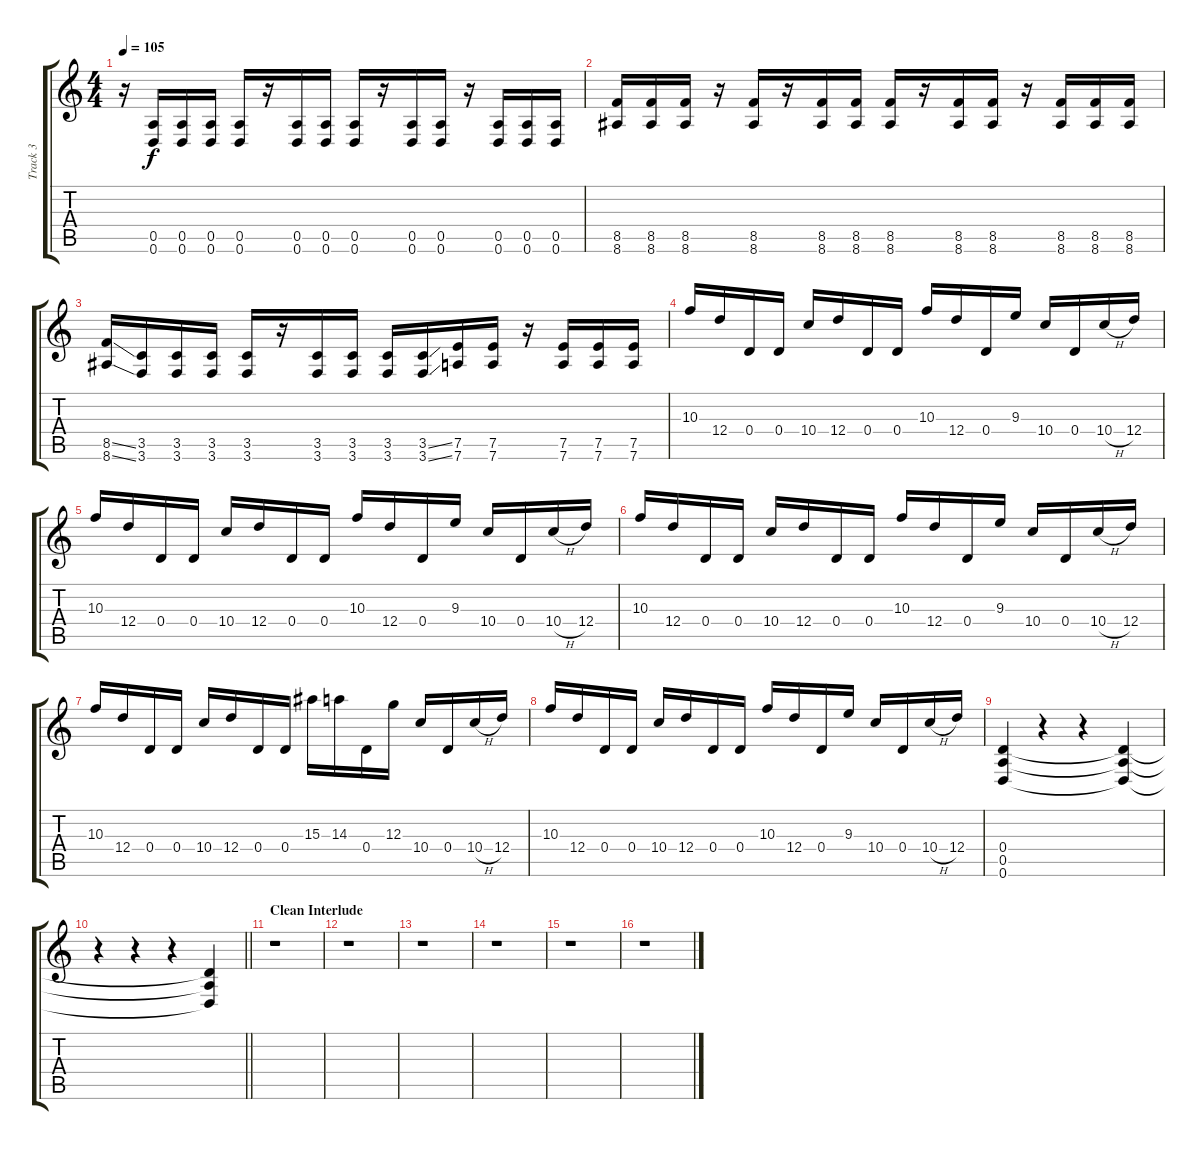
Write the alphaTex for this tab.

\track ("Track 3" "Track 3") {instrument distortionguitar}
\staff {score tabs}
\tuning (E4 B3 G3 D3 A2 D2) {hide}
\ts (4 4)
\tempo 105
\clef g2
\ks c
r.16{dy f} (0.5 0.6).16 (0.5 0.6).16 (0.5 0.6).16 (0.5 0.6).16 r.16 (0.5 0.6).16 (0.5 0.6).16 (0.5 0.6).16 r.16 (0.5 0.6).16 (0.5 0.6).16 r.16 (0.5 0.6).16 (0.5 0.6).16 (0.5 0.6).16 |
(8.5 8.6).16 (8.5 8.6).16 (8.5 8.6).16 r.16 (8.5 8.6).16 r.16 (8.5 8.6).16 (8.5 8.6).16 (8.5 8.6).16 r.16 (8.5 8.6).16 (8.5 8.6).16 r.16 (8.5 8.6).16 (8.5 8.6).16 (8.5 8.6).16 |
(8.5{ss} 8.6{ss}).16 (3.5 3.6).16 (3.5 3.6).16 (3.5 3.6).16 (3.5 3.6).16 r.16 (3.5 3.6).16 (3.5 3.6).16 (3.5 3.6).16 (3.5{ss} 3.6{ss}).16 (7.5 7.6).16 (7.5 7.6).16 r.16 (7.5 7.6).16 (7.5 7.6).16 (7.5 7.6).16 |
10.3.16 12.4.16 0.4.16 0.4.16 10.4.16 12.4.16 0.4.16 0.4.16 10.3.16 12.4.16 0.4.16 9.3.16 10.4.16 0.4.16 10.4{h}.16 12.4.16 |
10.3.16 12.4.16 0.4.16 0.4.16 10.4.16 12.4.16 0.4.16 0.4.16 10.3.16 12.4.16 0.4.16 9.3.16 10.4.16 0.4.16 10.4{h}.16 12.4.16 |
10.3.16 12.4.16 0.4.16 0.4.16 10.4.16 12.4.16 0.4.16 0.4.16 10.3.16 12.4.16 0.4.16 9.3.16 10.4.16 0.4.16 10.4{h}.16 12.4.16 |
10.3.16 12.4.16 0.4.16 0.4.16 10.4.16 12.4.16 0.4.16 0.4.16 15.3.16 14.3.16 0.4.16 12.3.16 10.4.16 0.4.16 10.4{h}.16 12.4.16 |
10.3.16 12.4.16 0.4.16 0.4.16 10.4.16 12.4.16 0.4.16 0.4.16 10.3.16 12.4.16 0.4.16 9.3.16 10.4.16 0.4.16 10.4{h}.16 12.4.16 |
(0.4 0.5 0.6).4 r.4 r.4 (0.4{t} 0.5{t} 0.6{t}).4 |
\barLineRight lightlight
r.4 r.4 r.4 (0.4{t} 0.5{t} 0.6{t}).4 |
\section ("" "Clean Interlude")
r.1 |
r.1 |
r.1 |
r.1 |
r.1 |
r.1
